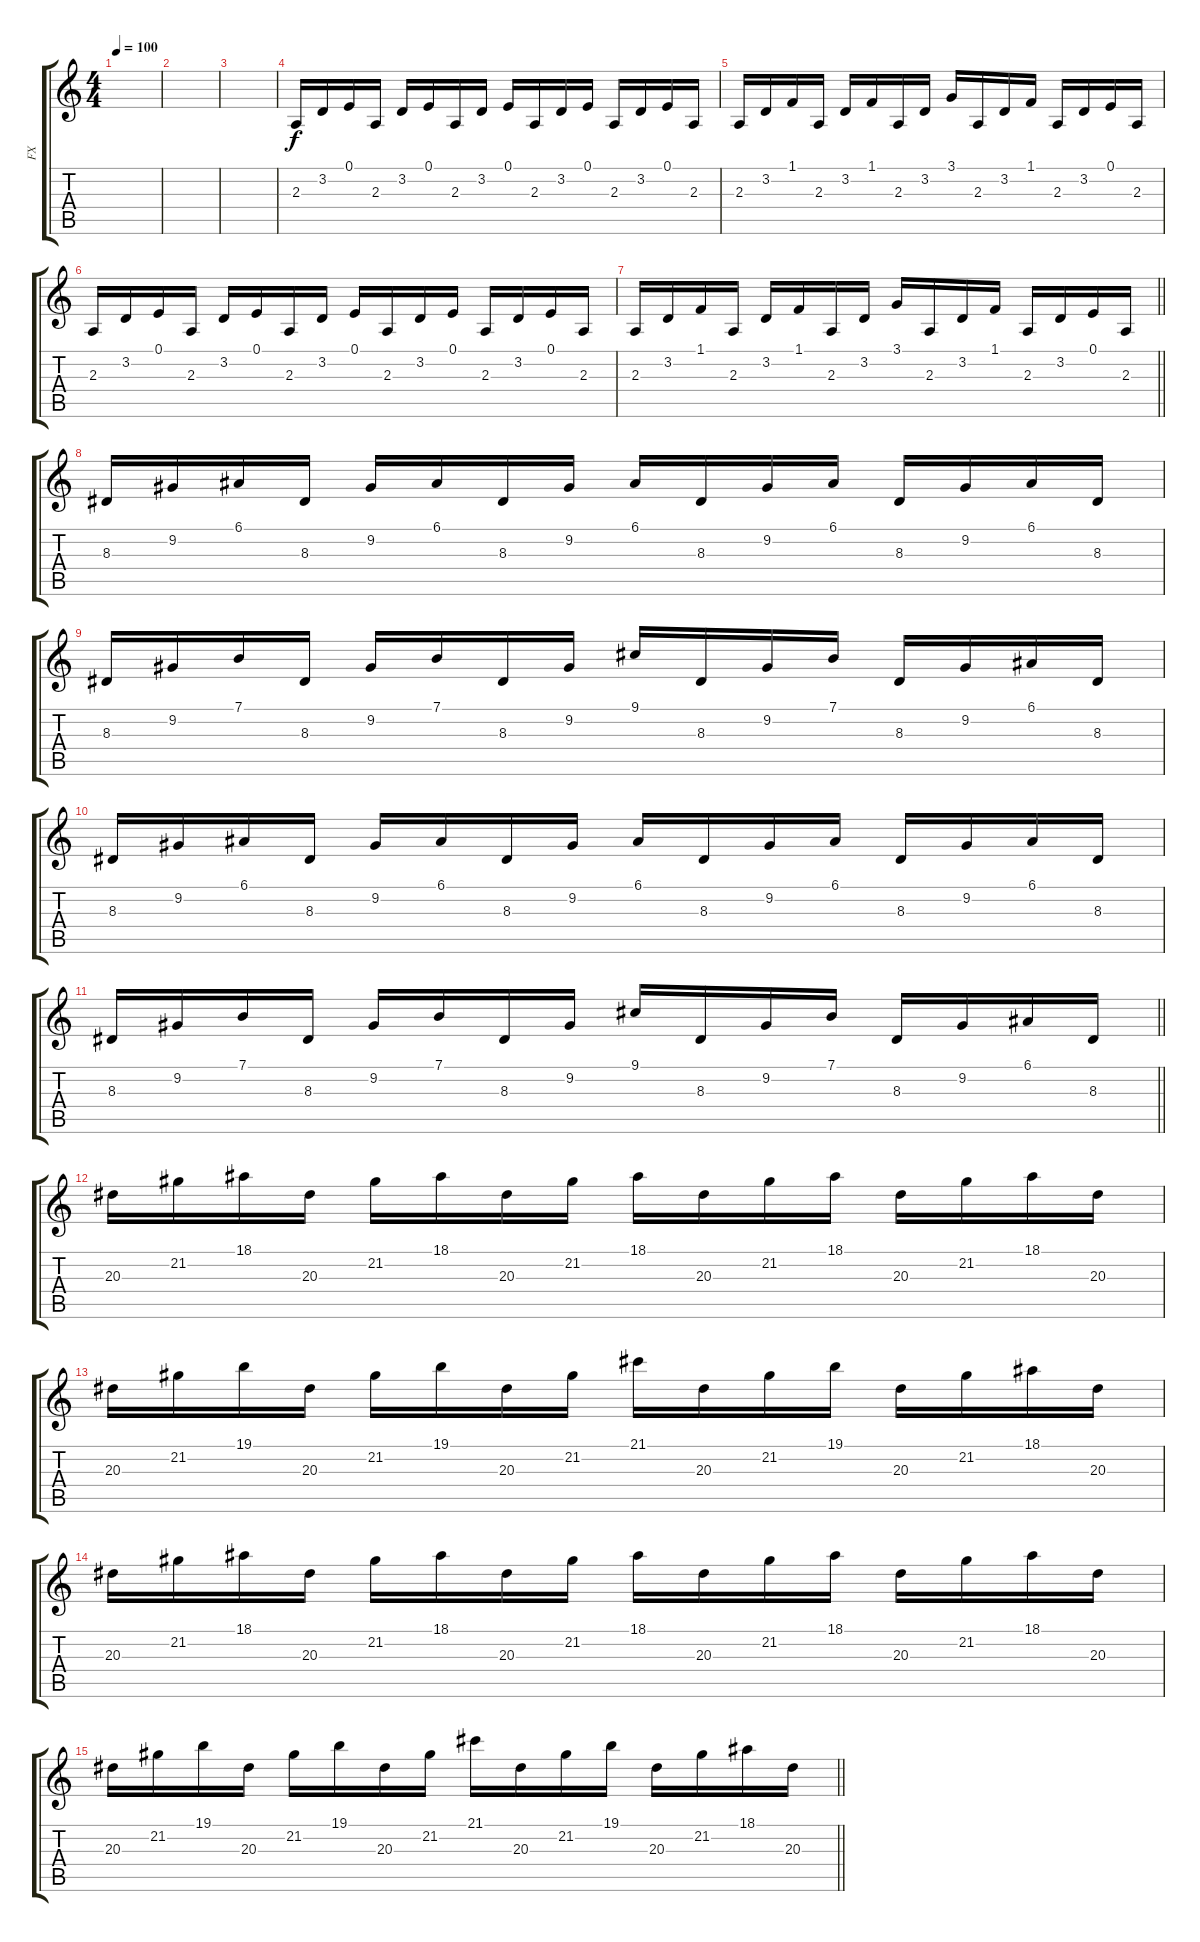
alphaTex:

\track ("FX" "FX") {instrument fx7echoes}
\staff {score tabs}
\tuning (E4 B3 G3 D3 A2 E2) {hide}
\ts (4 4)
\tempo 100
\clef g2
\ks c
|
|
|
2.3.16 3.2.16 0.1.16 2.3.16 3.2.16 0.1.16 2.3.16 3.2.16 0.1.16 2.3.16 3.2.16 0.1.16 2.3.16 3.2.16 0.1.16 2.3.16 |
2.3.16 3.2.16 1.1.16 2.3.16 3.2.16 1.1.16 2.3.16 3.2.16 3.1.16 2.3.16 3.2.16 1.1.16 2.3.16 3.2.16 0.1.16 2.3.16 |
2.3.16 3.2.16 0.1.16 2.3.16 3.2.16 0.1.16 2.3.16 3.2.16 0.1.16 2.3.16 3.2.16 0.1.16 2.3.16 3.2.16 0.1.16 2.3.16 |
\barLineRight lightlight
2.3.16 3.2.16 1.1.16 2.3.16 3.2.16 1.1.16 2.3.16 3.2.16 3.1.16 2.3.16 3.2.16 1.1.16 2.3.16 3.2.16 0.1.16 2.3.16 |
8.3.16 9.2.16 6.1.16 8.3.16 9.2.16 6.1.16 8.3.16 9.2.16 6.1.16 8.3.16 9.2.16 6.1.16 8.3.16 9.2.16 6.1.16 8.3.16 |
8.3.16 9.2.16 7.1.16 8.3.16 9.2.16 7.1.16 8.3.16 9.2.16 9.1.16 8.3.16 9.2.16 7.1.16 8.3.16 9.2.16 6.1.16 8.3.16 |
8.3.16 9.2.16 6.1.16 8.3.16 9.2.16 6.1.16 8.3.16 9.2.16 6.1.16 8.3.16 9.2.16 6.1.16 8.3.16 9.2.16 6.1.16 8.3.16 |
\barLineRight lightlight
8.3.16 9.2.16 7.1.16 8.3.16 9.2.16 7.1.16 8.3.16 9.2.16 9.1.16 8.3.16 9.2.16 7.1.16 8.3.16 9.2.16 6.1.16 8.3.16 |
20.3.16 21.2.16 18.1.16 20.3.16 21.2.16 18.1.16 20.3.16 21.2.16 18.1.16 20.3.16 21.2.16 18.1.16 20.3.16 21.2.16 18.1.16 20.3.16 |
20.3.16 21.2.16 19.1.16 20.3.16 21.2.16 19.1.16 20.3.16 21.2.16 21.1.16 20.3.16 21.2.16 19.1.16 20.3.16 21.2.16 18.1.16 20.3.16 |
20.3.16 21.2.16 18.1.16 20.3.16 21.2.16 18.1.16 20.3.16 21.2.16 18.1.16 20.3.16 21.2.16 18.1.16 20.3.16 21.2.16 18.1.16 20.3.16 |
\barLineRight lightlight
20.3.16 21.2.16 19.1.16 20.3.16 21.2.16 19.1.16 20.3.16 21.2.16 21.1.16 20.3.16 21.2.16 19.1.16 20.3.16 21.2.16 18.1.16 20.3.16
